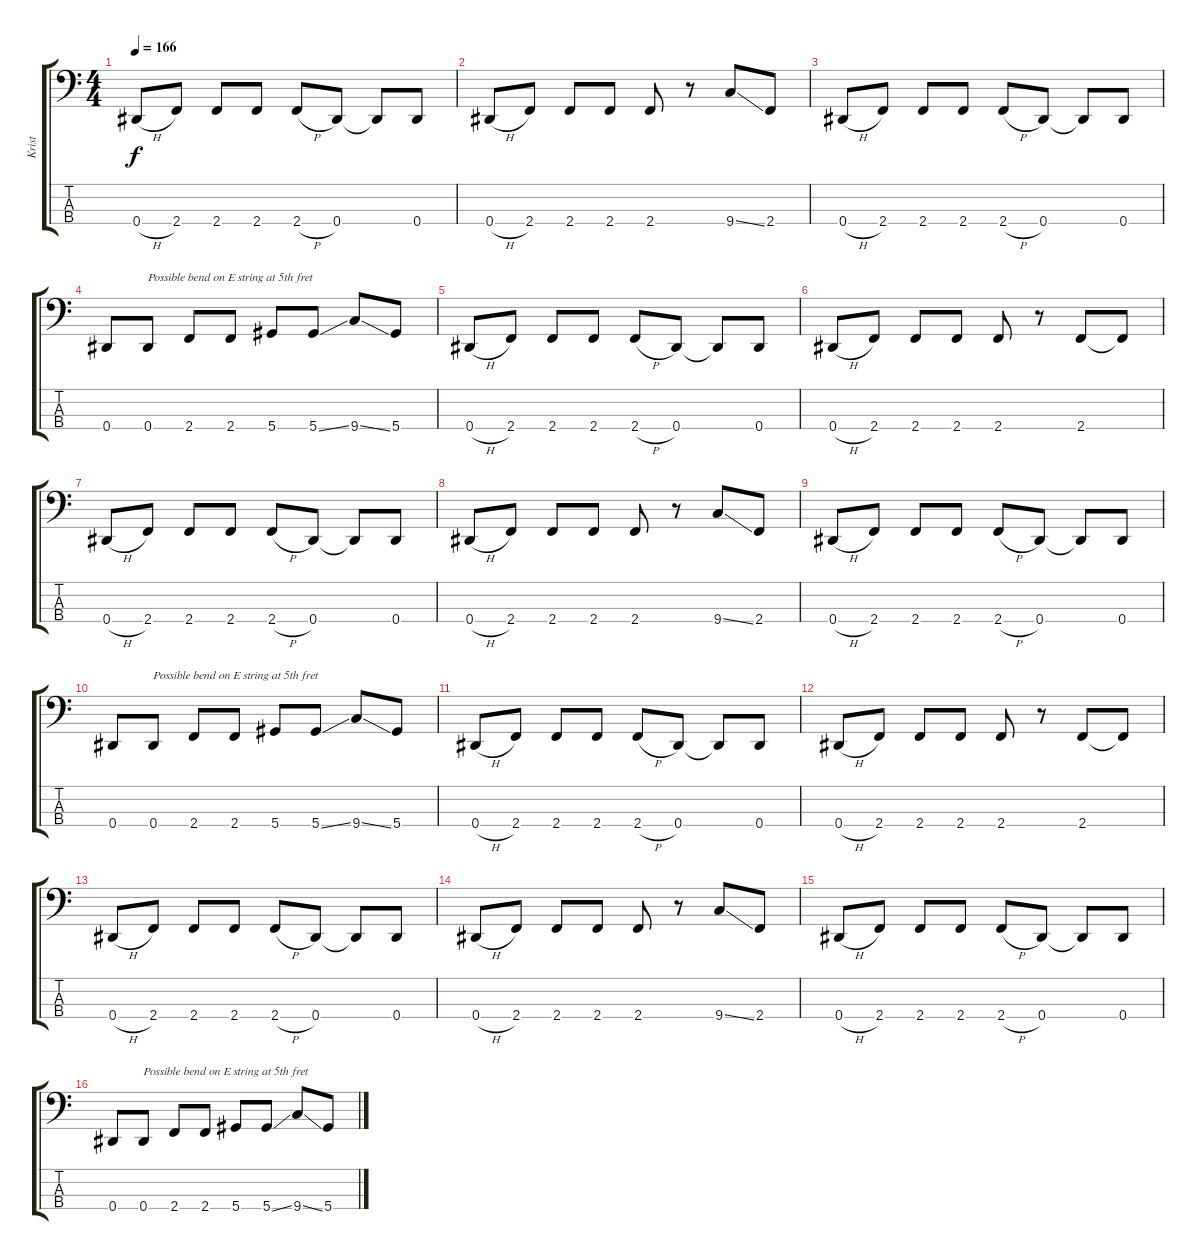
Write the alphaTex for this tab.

\track ("Krist" "Krist") {instrument electricbassfinger}
\staff {score tabs}
\tuning (Gb2 Db2 Ab1 Eb1) {hide}
\ts (4 4)
\tempo 166
\clef f4
\ks c
0.4{h}.8{dy f} 2.4.8 2.4.8 2.4.8 2.4{h}.8 0.4.8 0.4{t}.8 0.4.8 |
0.4{h}.8 2.4.8 2.4.8 2.4.8 2.4.8 r.8 9.4{ss}.8 2.4.8 |
0.4{h}.8 2.4.8 2.4.8 2.4.8 2.4{h}.8 0.4.8 0.4{t}.8 0.4.8 |
0.4.8 0.4.8{txt "Possible bend on E string at 5th fret"} 2.4.8 2.4.8 5.4.8 5.4{ss}.8 9.4{ss}.8 5.4.8 |
0.4{h}.8 2.4.8 2.4.8 2.4.8 2.4{h}.8 0.4.8 0.4{t}.8 0.4.8 |
0.4{h}.8 2.4.8 2.4.8 2.4.8 2.4.8 r.8 2.4.8 2.4{t}.8 |
0.4{h}.8 2.4.8 2.4.8 2.4.8 2.4{h}.8 0.4.8 0.4{t}.8 0.4.8 |
0.4{h}.8 2.4.8 2.4.8 2.4.8 2.4.8 r.8 9.4{ss}.8 2.4.8 |
0.4{h}.8 2.4.8 2.4.8 2.4.8 2.4{h}.8 0.4.8 0.4{t}.8 0.4.8 |
0.4.8 0.4.8{txt "Possible bend on E string at 5th fret"} 2.4.8 2.4.8 5.4.8 5.4{ss}.8 9.4{ss}.8 5.4.8 |
0.4{h}.8 2.4.8 2.4.8 2.4.8 2.4{h}.8 0.4.8 0.4{t}.8 0.4.8 |
0.4{h}.8 2.4.8 2.4.8 2.4.8 2.4.8 r.8 2.4.8 2.4{t}.8 |
0.4{h}.8 2.4.8 2.4.8 2.4.8 2.4{h}.8 0.4.8 0.4{t}.8 0.4.8 |
0.4{h}.8 2.4.8 2.4.8 2.4.8 2.4.8 r.8 9.4{ss}.8 2.4.8 |
0.4{h}.8 2.4.8 2.4.8 2.4.8 2.4{h}.8 0.4.8 0.4{t}.8 0.4.8 |
0.4.8 0.4.8{txt "Possible bend on E string at 5th fret"} 2.4.8 2.4.8 5.4.8 5.4{ss}.8 9.4{ss}.8 5.4.8
